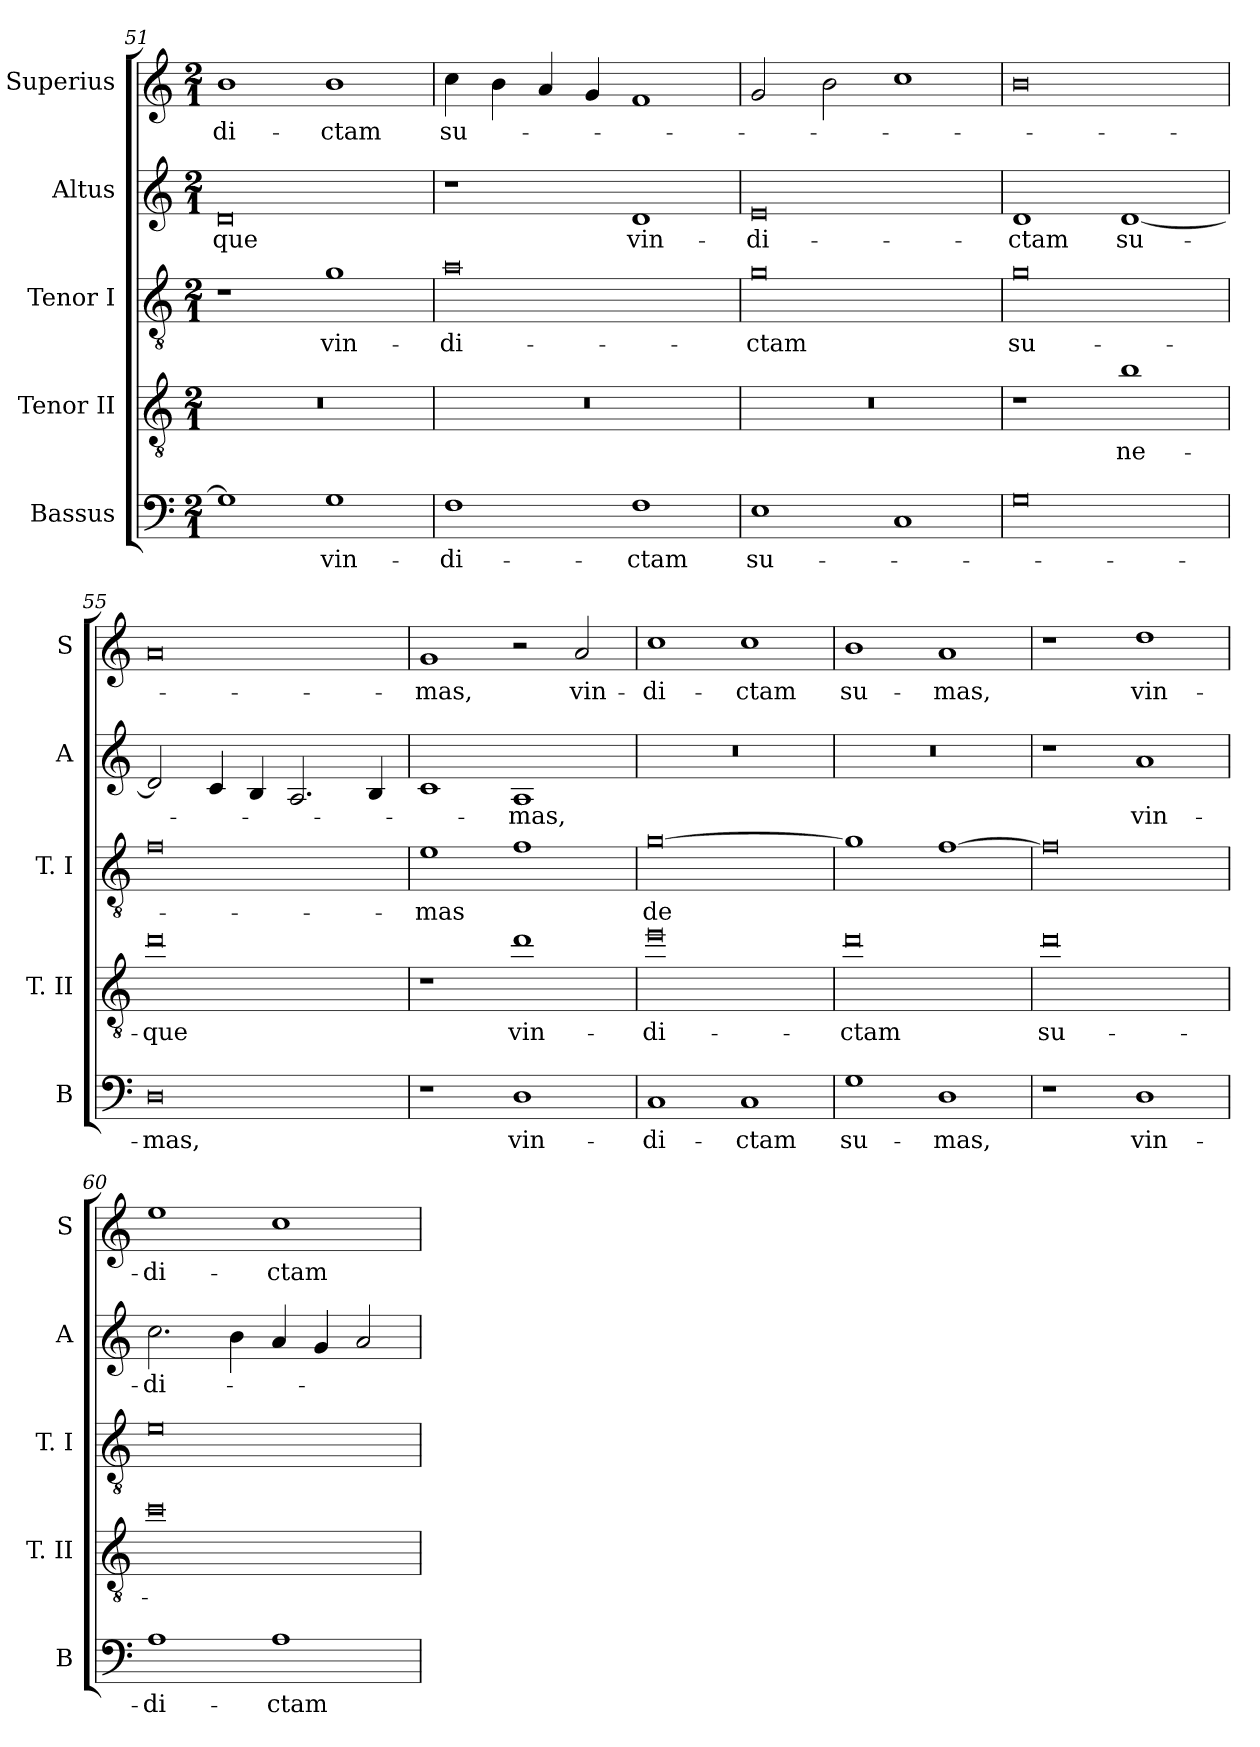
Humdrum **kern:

**kern	**text	**kern	**text	**kern	**text	**kern	**text	**kern	**text
*part5	*part5	*part4	*part4	*part3	*part3	*part2	*part2	*part1	*part1
*staff5	*staff5	*staff4	*staff4	*staff3	*staff3	*staff2	*staff2	*staff1	*staff1
*I"Bassus	*	*I"Tenor II	*	*I"Tenor I	*	*I"Altus	*	*I"Superius	*
*I'B	*	*I'T. II	*	*I'T. I	*	*I'A	*	*I'S	*
*clefF4	*	*clefGv2	*	*clefGv2	*	*clefG2	*	*clefG2	*
*k[]	*	*k[]	*	*k[]	*	*k[]	*	*k[]	*
*C:	*	*C:	*	*C:	*	*C:	*	*C:	*
*M2/1	*	*M2/1	*	*M2/1	*	*M2/1	*	*M2/1	*
=51	=51	=51	=51	=51	=51	=51	=51	=51	=51
1G]	.	0r	.	1r	.	0d	-que	1b	-di-
1G	vin-	.	.	1g	vin-	.	.	1b	-ctam
=52	=52	=52	=52	=52	=52	=52	=52	=52	=52
1F	-di-	0r	.	0a	-di-	1r	.	4cc	su-
.	.	.	.	.	.	.	.	4b	.
.	.	.	.	.	.	.	.	4a	.
.	.	.	.	.	.	.	.	4g	.
1F	-ctam	.	.	.	.	1d	vin-	1f	.
=53	=53	=53	=53	=53	=53	=53	=53	=53	=53
1E	su-	0r	.	0g	-ctam	0e	-di-	2g	.
.	.	.	.	.	.	.	.	2b	.
1C	.	.	.	.	.	.	.	1cc	.
=54	=54	=54	=54	=54	=54	=54	=54	=54	=54
0G	.	1r	.	0g	su-	1d	-ctam	0b	.
.	.	1b	ne-	.	.	[1d	su-	.	.
=55	=55	=55	=55	=55	=55	=55	=55	=55	=55
0D	-mas,	0dd	-que	0f	.	2d]	.	0a	.
.	.	.	.	.	.	4c	.	.	.
.	.	.	.	.	.	4B	.	.	.
.	.	.	.	.	.	2.A	.	.	.
.	.	.	.	.	.	4B	.	.	.
=56	=56	=56	=56	=56	=56	=56	=56	=56	=56
1r	.	1r	.	1e	-mas	1c	.	1g	-mas,
1D	vin-	1dd	vin-	1f	.	1A	-mas,	2r	.
.	.	.	.	.	.	.	.	2a	vin-
=57	=57	=57	=57	=57	=57	=57	=57	=57	=57
1C	-di-	0ee	-di-	[0g	de	0r	.	1cc	-di-
1C	-ctam	.	.	.	.	.	.	1cc	-ctam
=58	=58	=58	=58	=58	=58	=58	=58	=58	=58
1G	su-	0dd	-ctam	1g]	.	0r	.	1b	su-
1D	-mas,	.	.	[1f	.	.	.	1a	-mas,
=59	=59	=59	=59	=59	=59	=59	=59	=59	=59
1r	.	0dd	su-	0f]	.	1r	.	1r	.
1D	vin-	.	.	.	.	1a	vin-	1dd	vin-
=60	=60	=60	=60	=60	=60	=60	=60	=60	=60
1A	-di-	0cc	.	0e	.	2.cc	-di-	1ee	-di-
.	.	.	.	.	.	4b	.	.	.
1A	-ctam	.	.	.	.	4a	.	1cc	-ctam
.	.	.	.	.	.	4g	.	.	.
.	.	.	.	.	.	2a	.	.	.
=	=	=	=	=	=	=	=	=	=
*-	*-	*-	*-	*-	*-	*-	*-	*-	*-
